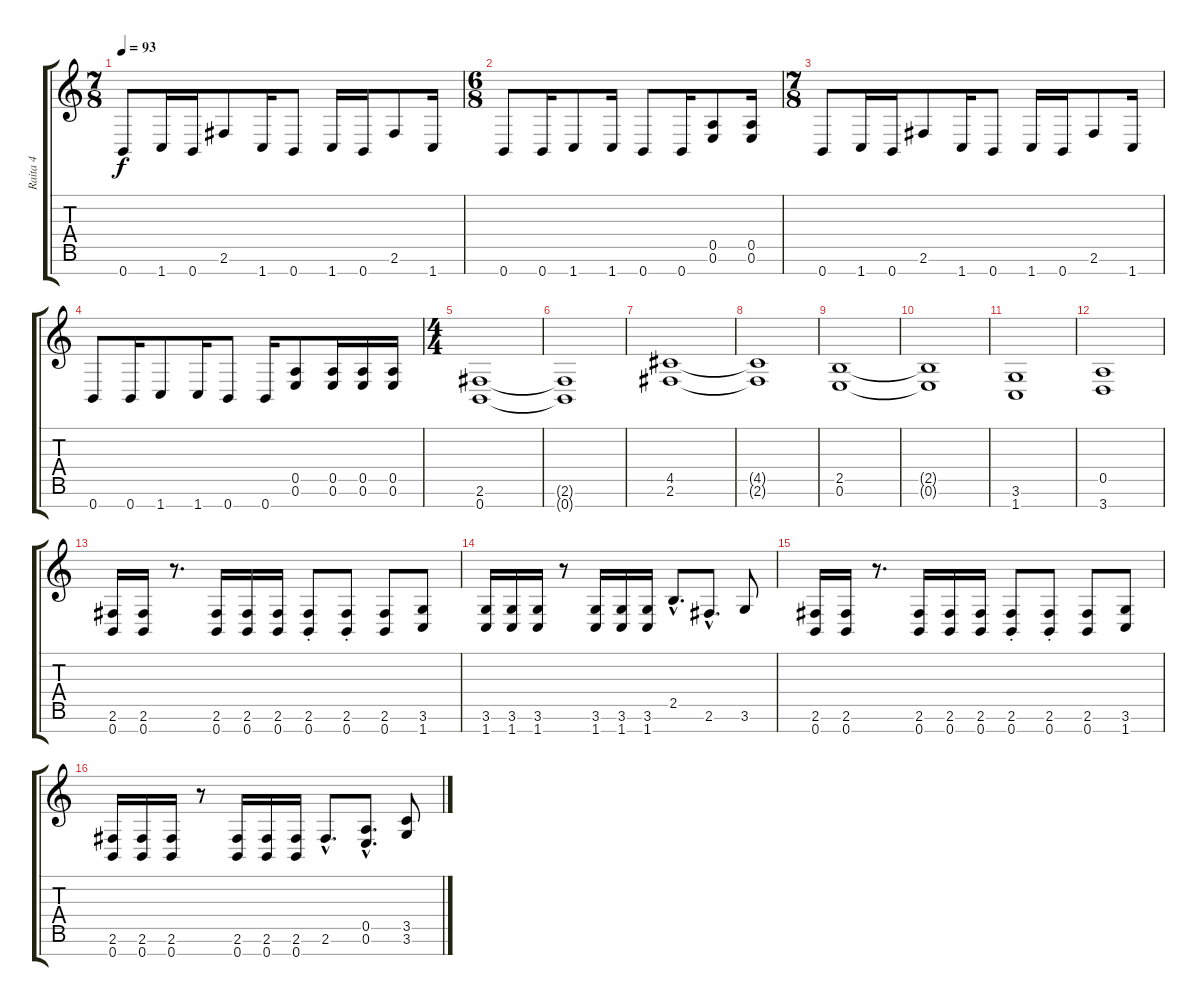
\track ("Raita 4" "Raita 4") {instrument distortionguitar}
\staff {score tabs}
\tuning (E4 B3 G3 D3 A2 E2 B1) {hide}
\ts (7 8)
\tempo 93
\clef g2
\ks c
0.7.8{dy f} 1.7.16 0.7.16 2.6.8 1.7.16 0.7.8 1.7.16 0.7.16 2.6.8 1.7.16 |
\ts (6 8)
0.7.8 0.7.16 1.7.8 1.7.16 0.7.8 0.7.16 (0.5 0.6).8 (0.5 0.6).16 |
\ts (7 8)
0.7.8 1.7.16 0.7.16 2.6.8 1.7.16 0.7.8 1.7.16 0.7.16 2.6.8 1.7.16 |
0.7.8 0.7.16 1.7.8 1.7.16 0.7.8 0.7.16 (0.5 0.6).8 (0.5 0.6).16 (0.5 0.6).16 (0.5 0.6).16 |
\ts (4 4)
(2.6 0.7).1{volume 10} |
(2.6{t} 0.7{t}).1 |
(4.5 2.6).1{volume 13} |
(4.5{t} 2.6{t}).1 |
(2.5 0.6).1 |
(2.5{t} 0.6{t}).1 |
(3.6 1.7).1 |
(0.5 3.7).1 |
(2.6 0.7).16 (2.6 0.7).16 r.8{d} (2.6 0.7).16 (2.6 0.7).16 (2.6 0.7).16 (2.6{st} 0.7{st}).8 (2.6{st} 0.7{st}).8 (2.6 0.7).8 (3.6 1.7).8 |
(3.6 1.7).16 (3.6 1.7).16 (3.6 1.7).16 r.8 (3.6 1.7).16 (3.6 1.7).16 (3.6 1.7).16 2.5{hac}.8{d} 2.6{hac}.8{d} 3.6.8 |
(2.6 0.7).16 (2.6 0.7).16 r.8{d} (2.6 0.7).16 (2.6 0.7).16 (2.6 0.7).16 (2.6{st} 0.7{st}).8 (2.6{st} 0.7{st}).8 (2.6 0.7).8 (3.6 1.7).8 |
(2.6 0.7).16 (2.6 0.7).16 (2.6 0.7).16 r.8 (2.6 0.7).16 (2.6 0.7).16 (2.6 0.7).16 2.6{hac}.8{d} (0.5{hac} 0.6{hac}).8{d} (3.5 3.6).8
